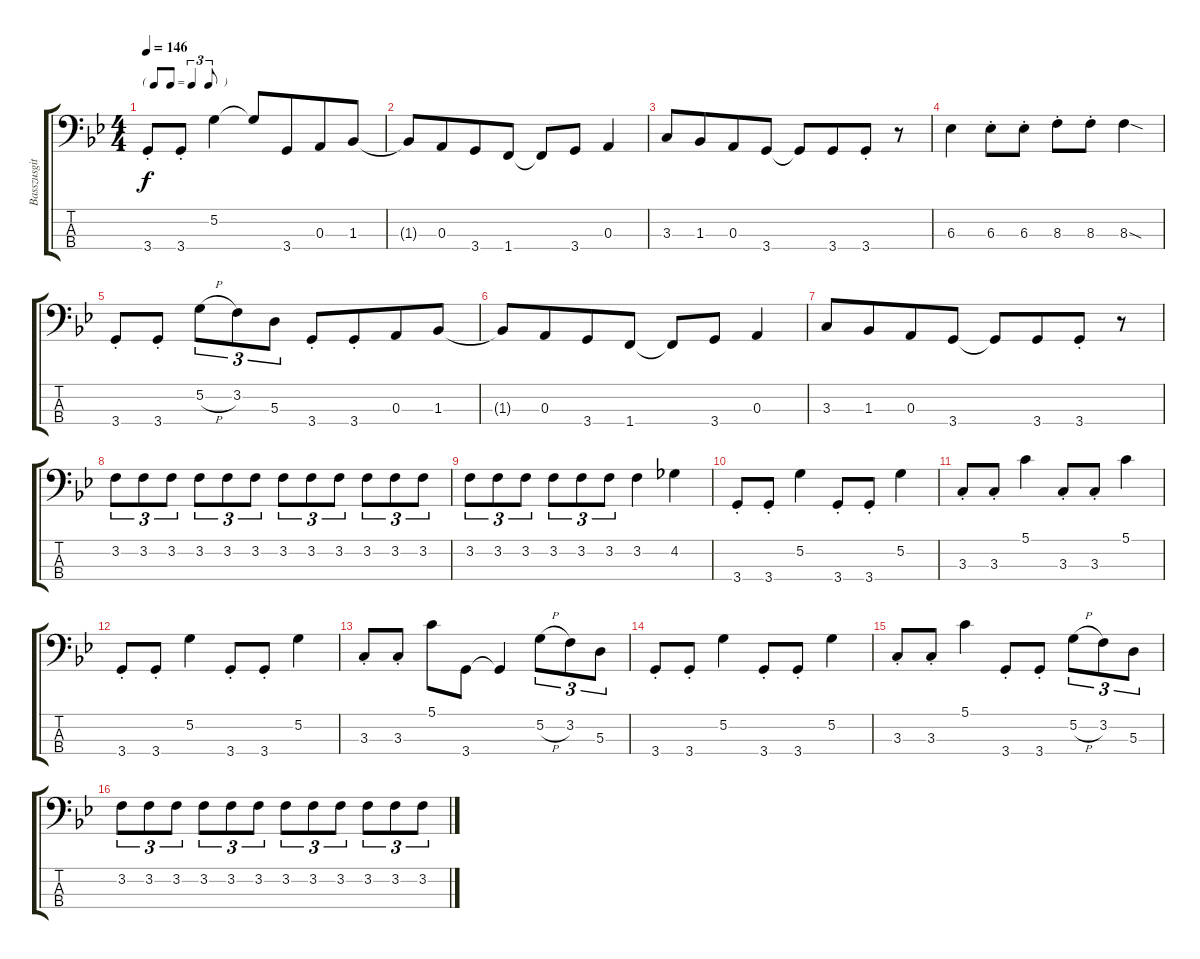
\track ("Basszusgitár (Bob Daisley)" "Basszusgit") {instrument electricbassfinger}
\staff {score tabs}
\tuning (G2 D2 A1 E1) {hide}
\ts (4 4)
\tf triplet8th
\tempo 146
\clef f4
\ks bb
3.4{st}.8{dy f} 3.4{st}.8 5.2.4 5.2{t}.8 3.4.8{beam merge} 0.3.8 1.3.8 |
1.3{t}.8 0.3.8{beam merge} 3.4.8 1.4.8 1.4{t}.8 3.4.8 0.3.4 |
3.3.8 1.3.8{beam merge} 0.3.8 3.4.8 3.4{t}.8 3.4.8{beam merge} 3.4{st}.8 r.8 |
6.3.4 6.3{st}.8 6.3{st}.8 8.3{st}.8 8.3{st}.8 8.3{sod}.4 |
3.4{st}.8 3.4{st}.8 5.2{h}.8{tu (3 2)} 3.2.8{tu (3 2)} 5.3.8{tu (3 2)} 3.4{st}.8 3.4{st}.8{beam merge} 0.3.8 1.3.8 |
1.3{t}.8 0.3.8{beam merge} 3.4.8 1.4.8 1.4{t}.8 3.4.8 0.3.4 |
3.3.8 1.3.8{beam merge} 0.3.8 3.4.8 3.4{t}.8 3.4.8{beam merge} 3.4{st}.8 r.8 |
3.2.8{tu (3 2)} 3.2.8{tu (3 2)} 3.2.8{tu (3 2)} 3.2.8{tu (3 2)} 3.2.8{tu (3 2)} 3.2.8{tu (3 2)} 3.2.8{tu (3 2)} 3.2.8{tu (3 2)} 3.2.8{tu (3 2)} 3.2.8{tu (3 2)} 3.2.8{tu (3 2)} 3.2.8{tu (3 2)} |
3.2.8{tu (3 2)} 3.2.8{tu (3 2)} 3.2.8{tu (3 2)} 3.2.8{tu (3 2)} 3.2.8{tu (3 2)} 3.2.8{tu (3 2)} 3.2.4 4.2.4 |
3.4{st}.8 3.4{st}.8 5.2.4 3.4{st}.8 3.4{st}.8 5.2.4 |
3.3{st}.8 3.3{st}.8 5.1.4 3.3{st}.8 3.3{st}.8 5.1.4 |
3.4{st}.8 3.4{st}.8 5.2.4 3.4{st}.8 3.4{st}.8 5.2.4 |
3.3{st}.8 3.3{st}.8 5.1.8 3.4.8 3.4{t}.4 5.2{h}.8{tu (3 2)} 3.2.8{tu (3 2)} 5.3.8{tu (3 2)} |
3.4{st}.8 3.4{st}.8 5.2.4 3.4{st}.8 3.4{st}.8 5.2.4 |
3.3{st}.8 3.3{st}.8 5.1.4 3.4{st}.8 3.4{st}.8 5.2{h}.8{tu (3 2)} 3.2.8{tu (3 2)} 5.3.8{tu (3 2)} |
3.2.8{tu (3 2)} 3.2.8{tu (3 2)} 3.2.8{tu (3 2)} 3.2.8{tu (3 2)} 3.2.8{tu (3 2)} 3.2.8{tu (3 2)} 3.2.8{tu (3 2)} 3.2.8{tu (3 2)} 3.2.8{tu (3 2)} 3.2.8{tu (3 2)} 3.2.8{tu (3 2)} 3.2.8{tu (3 2)}
